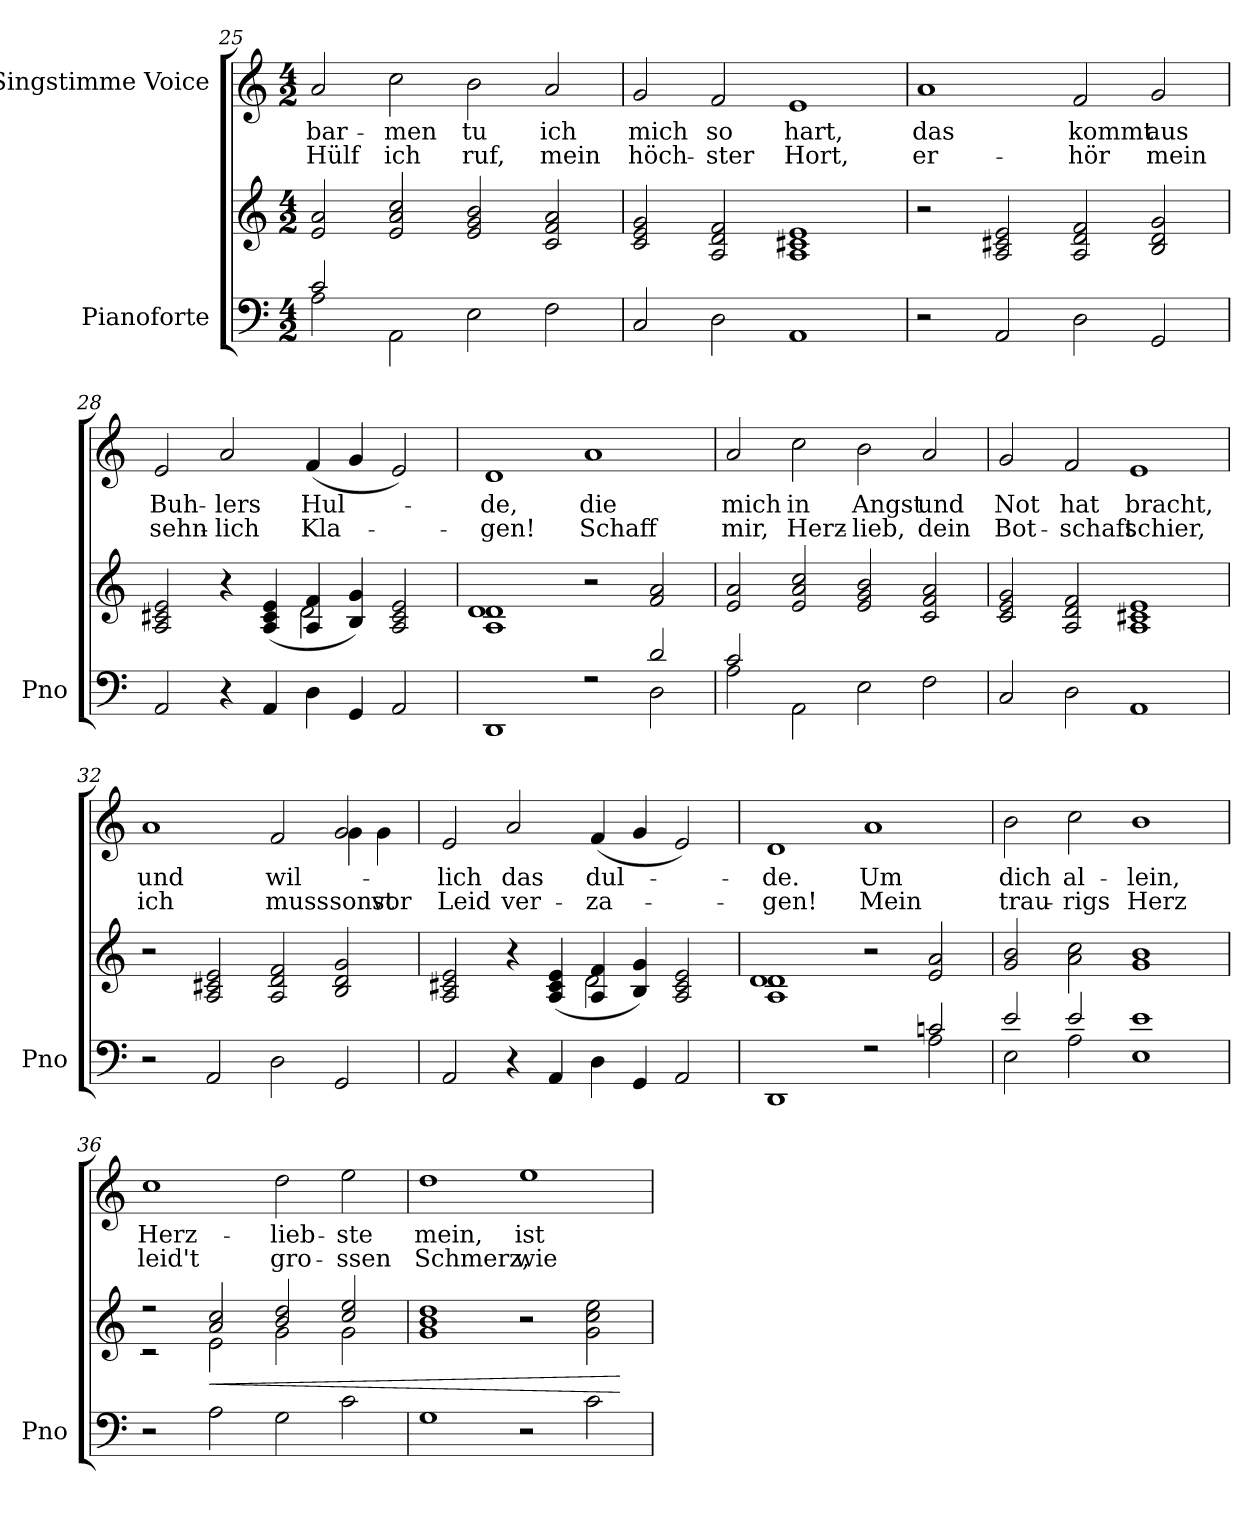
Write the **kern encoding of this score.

**kern	**kern	**dynam	**kern	**text	**text
*part2	*part2	*part2	*part1	*part1	*part1
*staff3	*staff2	*staff2/3	*staff1	*staff1	*staff1
*I"Pianoforte	*	*	*I"Singstimme Voice	*	*
*I'Pno	*	*	*	*	*
*clefF4	*clefG2	*	*clefG2	*	*
*k[]	*k[]	*	*k[]	*	*
*M4/2	*M4/2	*	*M4/2	*	*
=25	=25	=25	=25	=25	=25
*^	*	*	*	*	*
!	!	!	!	!	!LO:LY:b	!LO:LY:b
2c/	2A\	2e/ 2a/	.	2a/	-bar-	Hülf
!	!	!	!	!	!LO:LY:b	!LO:LY:b
2ryy	2AA\	2e/ 2a/ 2cc/	.	2cc\	-men	ich
!	!	!	!	!	!LO:LY:b	!LO:LY:b
1rBByy	2E\	2e/ 2g/ 2b/	.	2b\	tu	ruf,
!	!	!	!	!	!LO:LY:b	!LO:LY:b
.	2F\	2c/ 2f/ 2a/	.	2a/	ich	mein
=26	=26	=26	=26	=26	=26	=26
!	!	!	!	!	!LO:LY:b	!LO:LY:b
*v	*v	*	*	*	*	*
2C/	2c/ 2e/ 2g/	.	2g/	mich	höch-
!	!	!	!	!LO:LY:b	!LO:LY:b
2D\	2A/ 2d/ 2f/	.	2f/	so	-ster
!	!	!	!	!LO:LY:b	!LO:LY:b
1AA	1A 1c#X 1e	.	1e	hart,	Hort,
=27	=27	=27	=27	=27	=27
!	!	!	!	!LO:LY:b	!LO:LY:b
2r	2r	.	1a	das	er-
2AA/	2A/ 2c#X/ 2e/	.	.	.	.
!	!	!	!	!LO:LY:b	!LO:LY:b
2D\	2A/ 2d/ 2f/	.	2f/	kommt	-hör
!	!	!	!	!LO:LY:b	!LO:LY:b
2GG/	2B/ 2d/ 2g/	.	2g/	aus	mein
=28	=28	=28	=28	=28	=28
*	*^	*	*	*	*
!	!	!	!	!	!LO:LY:b	!LO:LY:b
2AA/	2A/ 2c#X/ 2e/	1ryy	.	2e/	Buh-	sehn-
!	!	!	!	!	!LO:LY:b	!LO:LY:b
4r	4r	.	.	2a/	-lers	-lich
4AA/	(>4A/ 4c#/ 4e/	.	.	.	.	.
!	!	!	!	!	!LO:LY:b	!LO:LY:b
4D\	4A/ 4f/	2d\	.	(<4f/	Hul-	Kla-
4GG/	4B/ 4g/)	.	.	4g/	.	.
2AA/	2A/ 2c#/ 2e/	2ryy	.	2e/)	.	.
=29	=29	=29	=29	=29	=29	=29
*^	*	*	*	*	*	*
!	!	!	!	!	!	!LO:LY:b	!LO:LY:b
1DD	1ryy	1A 1d	1d	.	1d	-de,	-gen!
!	!	!	!	!	!	!LO:LY:b	!LO:LY:b
2r	2rF	2r	1ryy	.	1a	die	Schaff
2d/	2D\	2f/ 2a/	.	.	.	.	.
*	*	*v	*v	*	*	*	*
!!LO:LB:g=z
=30	=30	=30	=30	=30	=30	=30
!	!	!	!	!	!LO:LY:b	!LO:LY:b
2c/	2A\	2e/ 2a/	.	2a/	mich	mir,
!	!	!	!	!	!LO:LY:b	!LO:LY:b
2ryy	2AA\	2e/ 2a/ 2cc/	.	2cc\	in	Herz-
!	!	!	!	!	!LO:LY:b	!LO:LY:b
1rBByy	2E\	2e/ 2g/ 2b/	.	2b\	Angst	-lieb,
!	!	!	!	!	!LO:LY:b	!LO:LY:b
.	2F\	2c/ 2f/ 2a/	.	2a/	und	dein
=31	=31	=31	=31	=31	=31	=31
!	!	!	!	!	!LO:LY:b	!LO:LY:b
*v	*v	*	*	*	*	*
2C/	2c/ 2e/ 2g/	.	2g/	Not	Bot-
!	!	!	!	!LO:LY:b	!LO:LY:b
2D\	2A/ 2d/ 2f/	.	2f/	hat	-schaft
!	!	!	!	!LO:LY:b	!LO:LY:b
1AA	1A 1c#X 1e	.	1e	bracht,	schier,
=32	=32	=32	=32	=32	=32
!	!	!	!	!LO:LY:b	!LO:LY:b
*	*	*	*^	*	*
2r	2r	.	1a	1ryy	und	ich
2AA/	2A/ 2c#X/ 2e/	.	.	.	.	.
!	!	!	!	!	!LO:LY:b	!LO:LY:b
2D\	2A/ 2d/ 2f/	.	2f/	2rgyy	wil-	muss
!	!	!	!	!	!LO:LY:b	!
!	!	!	!	!	!	!LO:LY:b
2GG/	2B/ 2d/ 2g/	.	2g/	4g\	.	sonst
!	!	!	!	!	!	!LO:LY:b
.	.	.	.	4g\	.	vor
=33	=33	=33	=33	=33	=33	=33
*	*^	*	*	*	*	*
!	!	!	!	!	!	!LO:LY:b	!LO:LY:b
*	*	*	*	*v	*v	*	*
2AA/	2A/ 2c#X/ 2e/	1ryy	.	2e/	-lich	Leid
!	!	!	!	!	!LO:LY:b	!LO:LY:b
4r	4r	.	.	2a/	das	ver-
4AA/	(>4A/ 4c#/ 4e/	.	.	.	.	.
!	!	!	!	!	!LO:LY:b	!LO:LY:b
4D\	4A/ 4f/	2d\	.	(<4f/	dul-	-za-
4GG/	4B/ 4g/)	.	.	4g/	.	.
2AA/	2A/ 2c#/ 2e/	2ryy	.	2e/)	.	.
=34	=34	=34	=34	=34	=34	=34
*^	*	*	*	*	*	*
!	!	!	!	!	!	!LO:LY:b	!LO:LY:b
1DD	1ryy	1A 1d	1d	.	1d	-de.	-gen!
!	!	!	!	!	!	!LO:LY:b	!LO:LY:b
2r	2rF	2r	1ryy	.	1a	Um	Mein
2cn/	2A\	2e/ 2a/	.	.	.	.	.
*	*	*v	*v	*	*	*	*
=35	=35	=35	=35	=35	=35	=35
!	!	!	!	!	!LO:LY:b	!LO:LY:b
2e/	2E\	2g/ 2b/	.	2b\	dich	trau-
!	!	!	!	!	!LO:LY:b	!LO:LY:b
2e/	2A\	2a\ 2cc\	.	2cc\	al-	-rigs
!	!	!	!	!	!LO:LY:b	!LO:LY:b
1e	1E	1g 1b	.	1b	-lein,	Herz
!!LO:LB:g=z
=36	=36	=36	=36	=36	=36	=36
*	*	*^	*	*	*	*
!	!	!	!	!	!	!LO:LY:b	!LO:LY:b
*v	*v	*	*	*	*	*	*
2r	2r	2r	.	1cc	Herz-	leid't
!	!	!	!LO:HP:b	!	!	!
2A\	2a/ 2cc/	2e\	<	.	.	.
!	!	!	!	!	!LO:LY:b	!LO:LY:b
2G\	2b/ 2dd/	2g\	.	2dd\	-lieb-	gro-
!	!	!	!	!	!LO:LY:b	!LO:LY:b
2c\	2cc/ 2ee/	2g\	.	2ee\	-ste	-ssen
=37	=37	=37	=37	=37	=37	=37
!	!	!	!	!	!LO:LY:b	!LO:LY:b
*	*v	*v	*	*	*	*
1G	1g 1b 1dd	.	1dd	mein,	Schmerz,
!	!	!	!	!LO:LY:b	!LO:LY:b
2r	2r	.	1ee	ist	wie
2c\	2g\ 2cc\ 2ee\	.	.	.	.
.	.	[	.	.	.
=	=	=	=	=	=
*-	*-	*-	*-	*-	*-
